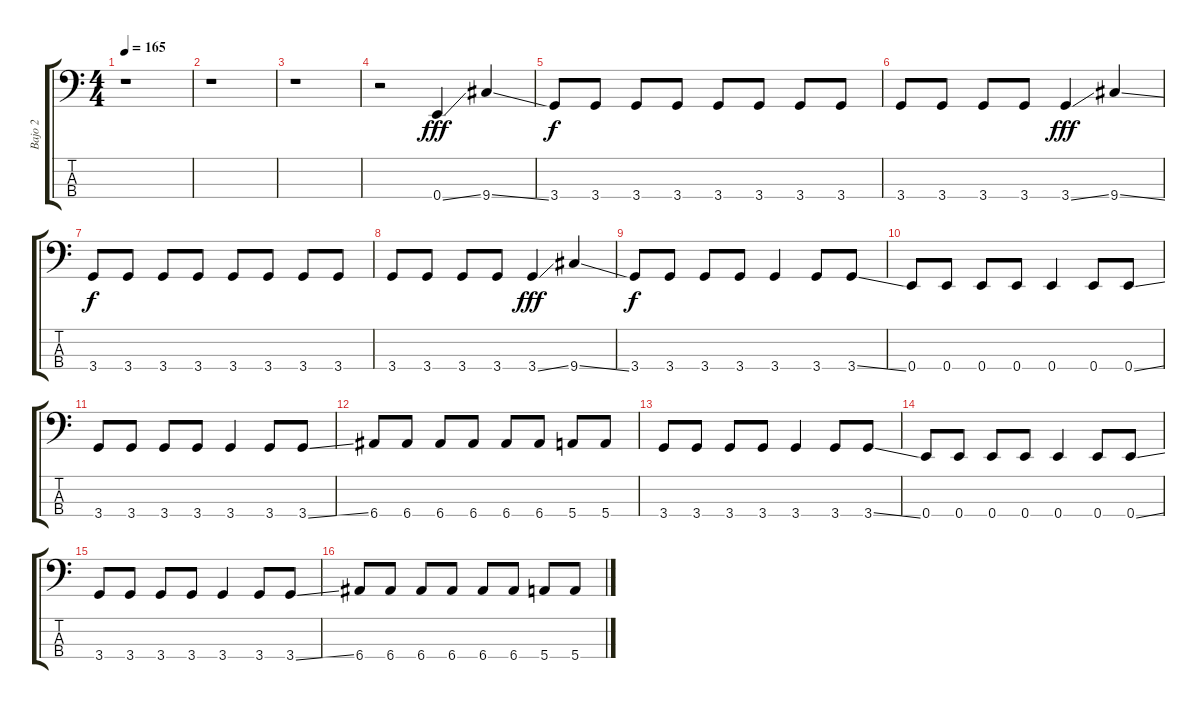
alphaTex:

\track ("Bajo 2" "Bajo 2") {instrument electricbassfinger}
\staff {score tabs}
\tuning (G2 D2 A1 E1) {hide}
\ts (4 4)
\tempo 165
\clef f4
\ks c
r.1{dy fff instrument electricbassfinger} |
r.1 |
r.1 |
r.2 0.4{ss}.4 9.4{ss}.4 |
3.4.8{dy f} 3.4.8 3.4.8 3.4.8 3.4.8 3.4.8 3.4.8 3.4.8 |
3.4.8 3.4.8 3.4.8 3.4.8 3.4{ss}.4{dy fff} 9.4{ss}.4 |
3.4.8{dy f} 3.4.8 3.4.8 3.4.8 3.4.8 3.4.8 3.4.8 3.4.8 |
3.4.8 3.4.8 3.4.8 3.4.8 3.4{ss}.4{dy fff} 9.4{ss}.4 |
3.4.8{dy f} 3.4.8 3.4.8 3.4.8 3.4.4 3.4.8 3.4{ss}.8 |
0.4.8 0.4.8 0.4.8 0.4.8 0.4.4 0.4.8 0.4{ss}.8 |
3.4.8 3.4.8 3.4.8 3.4.8 3.4.4 3.4.8 3.4{ss}.8 |
6.4.8 6.4.8 6.4.8 6.4.8 6.4.8 6.4.8 5.4.8 5.4.8 |
3.4.8 3.4.8 3.4.8 3.4.8 3.4.4 3.4.8 3.4{ss}.8 |
0.4.8 0.4.8 0.4.8 0.4.8 0.4.4 0.4.8 0.4{ss}.8 |
3.4.8 3.4.8 3.4.8 3.4.8 3.4.4 3.4.8 3.4{ss}.8 |
6.4.8 6.4.8 6.4.8 6.4.8 6.4.8 6.4.8 5.4.8 5.4.8
